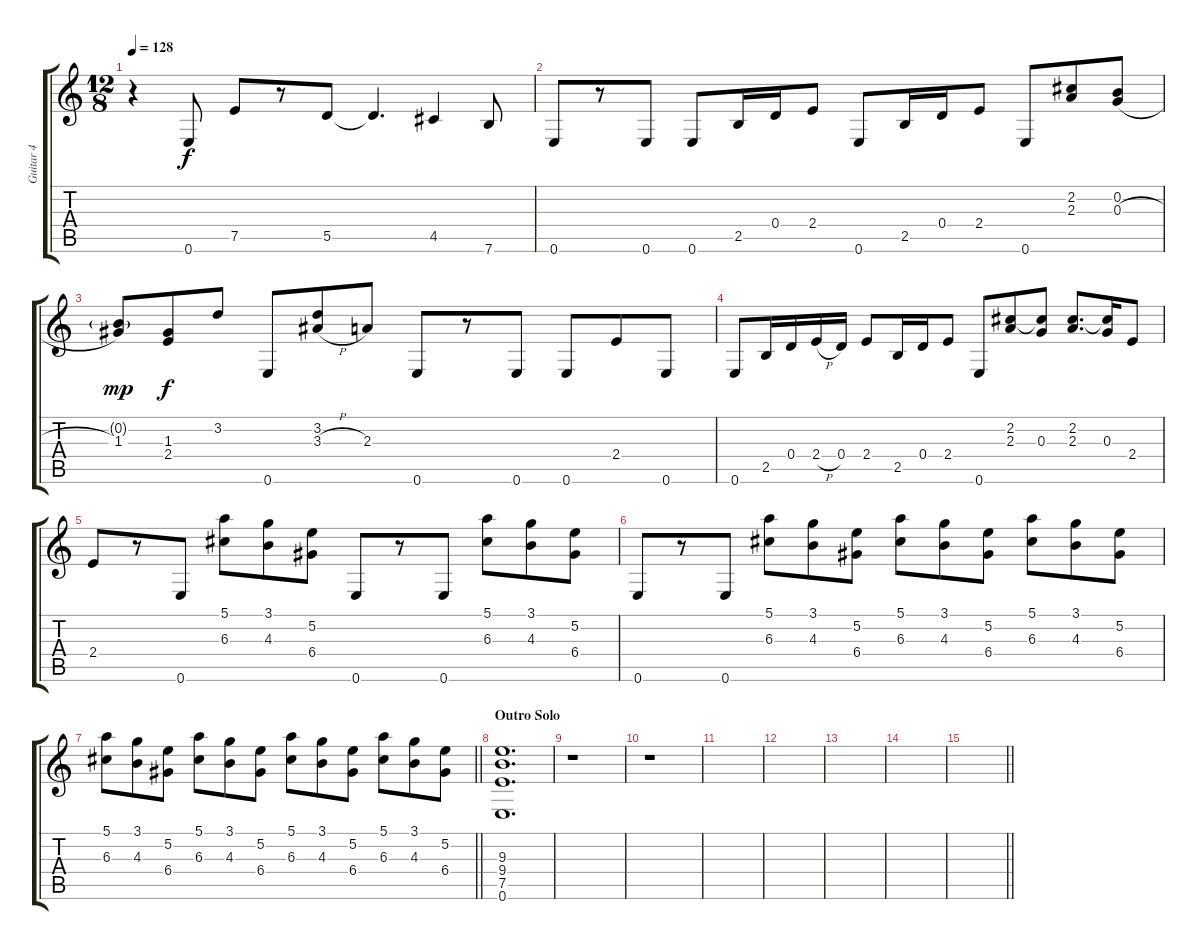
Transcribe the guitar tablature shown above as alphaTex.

\track ("Guitar 4" "Guitar 4") {instrument overdrivenguitar}
\staff {score tabs}
\tuning (E4 B3 G3 D3 A2 E2) {hide}
\ts (12 8)
\tempo 128
\clef g2
\ks c
r.4{dy f} 0.6.8 7.5.8 r.8 5.5.8 5.5{t}.4{d} 4.5.4 7.6.8 |
0.6.8 r.8 0.6.8 0.6.8 2.5.16 0.4.16 2.4.8 0.6.8 2.5.16 0.4.16 2.4.8 0.6.8 (2.2 2.3).8 (0.2 0.3{h}).8 |
(0.2{g} 1.3).8{dy mp} (1.3 2.4).8{dy f} 3.2.8 0.6.8 (3.2 3.3{h}).8 2.3.8 0.6.8 r.8 0.6.8 0.6.8 2.4.8 0.6.8 |
0.6.8 2.5.16 0.4.16 2.4{h}.16 0.4.16 2.4.8 2.5.16 0.4.16 2.4.8 0.6.8 (2.2 2.3).8 (2.2{t} 0.3).8 (2.2 2.3).8{d} (2.2{t} 0.3).16 2.4.8 |
2.4.8 r.8 0.6.8 (5.1 6.3).8 (3.1 4.3).8 (5.2 6.4).8 0.6.8 r.8 0.6.8 (5.1 6.3).8 (3.1 4.3).8 (5.2 6.4).8 |
0.6.8 r.8 0.6.8 (5.1 6.3).8 (3.1 4.3).8 (5.2 6.4).8 (5.1 6.3).8 (3.1 4.3).8 (5.2 6.4).8 (5.1 6.3).8 (3.1 4.3).8 (5.2 6.4).8 |
\barLineRight lightlight
(5.1 6.3).8 (3.1 4.3).8 (5.2 6.4).8 (5.1 6.3).8 (3.1 4.3).8 (5.2 6.4).8 (5.1 6.3).8 (3.1 4.3).8 (5.2 6.4).8 (5.1 6.3).8 (3.1 4.3).8 (5.2 6.4).8 |
\section ("" "Outro Solo")
(9.3 9.4 7.5 0.6).1{d} |
r.1 |
r.1 |
|
|
|
|
\barLineRight lightlight
